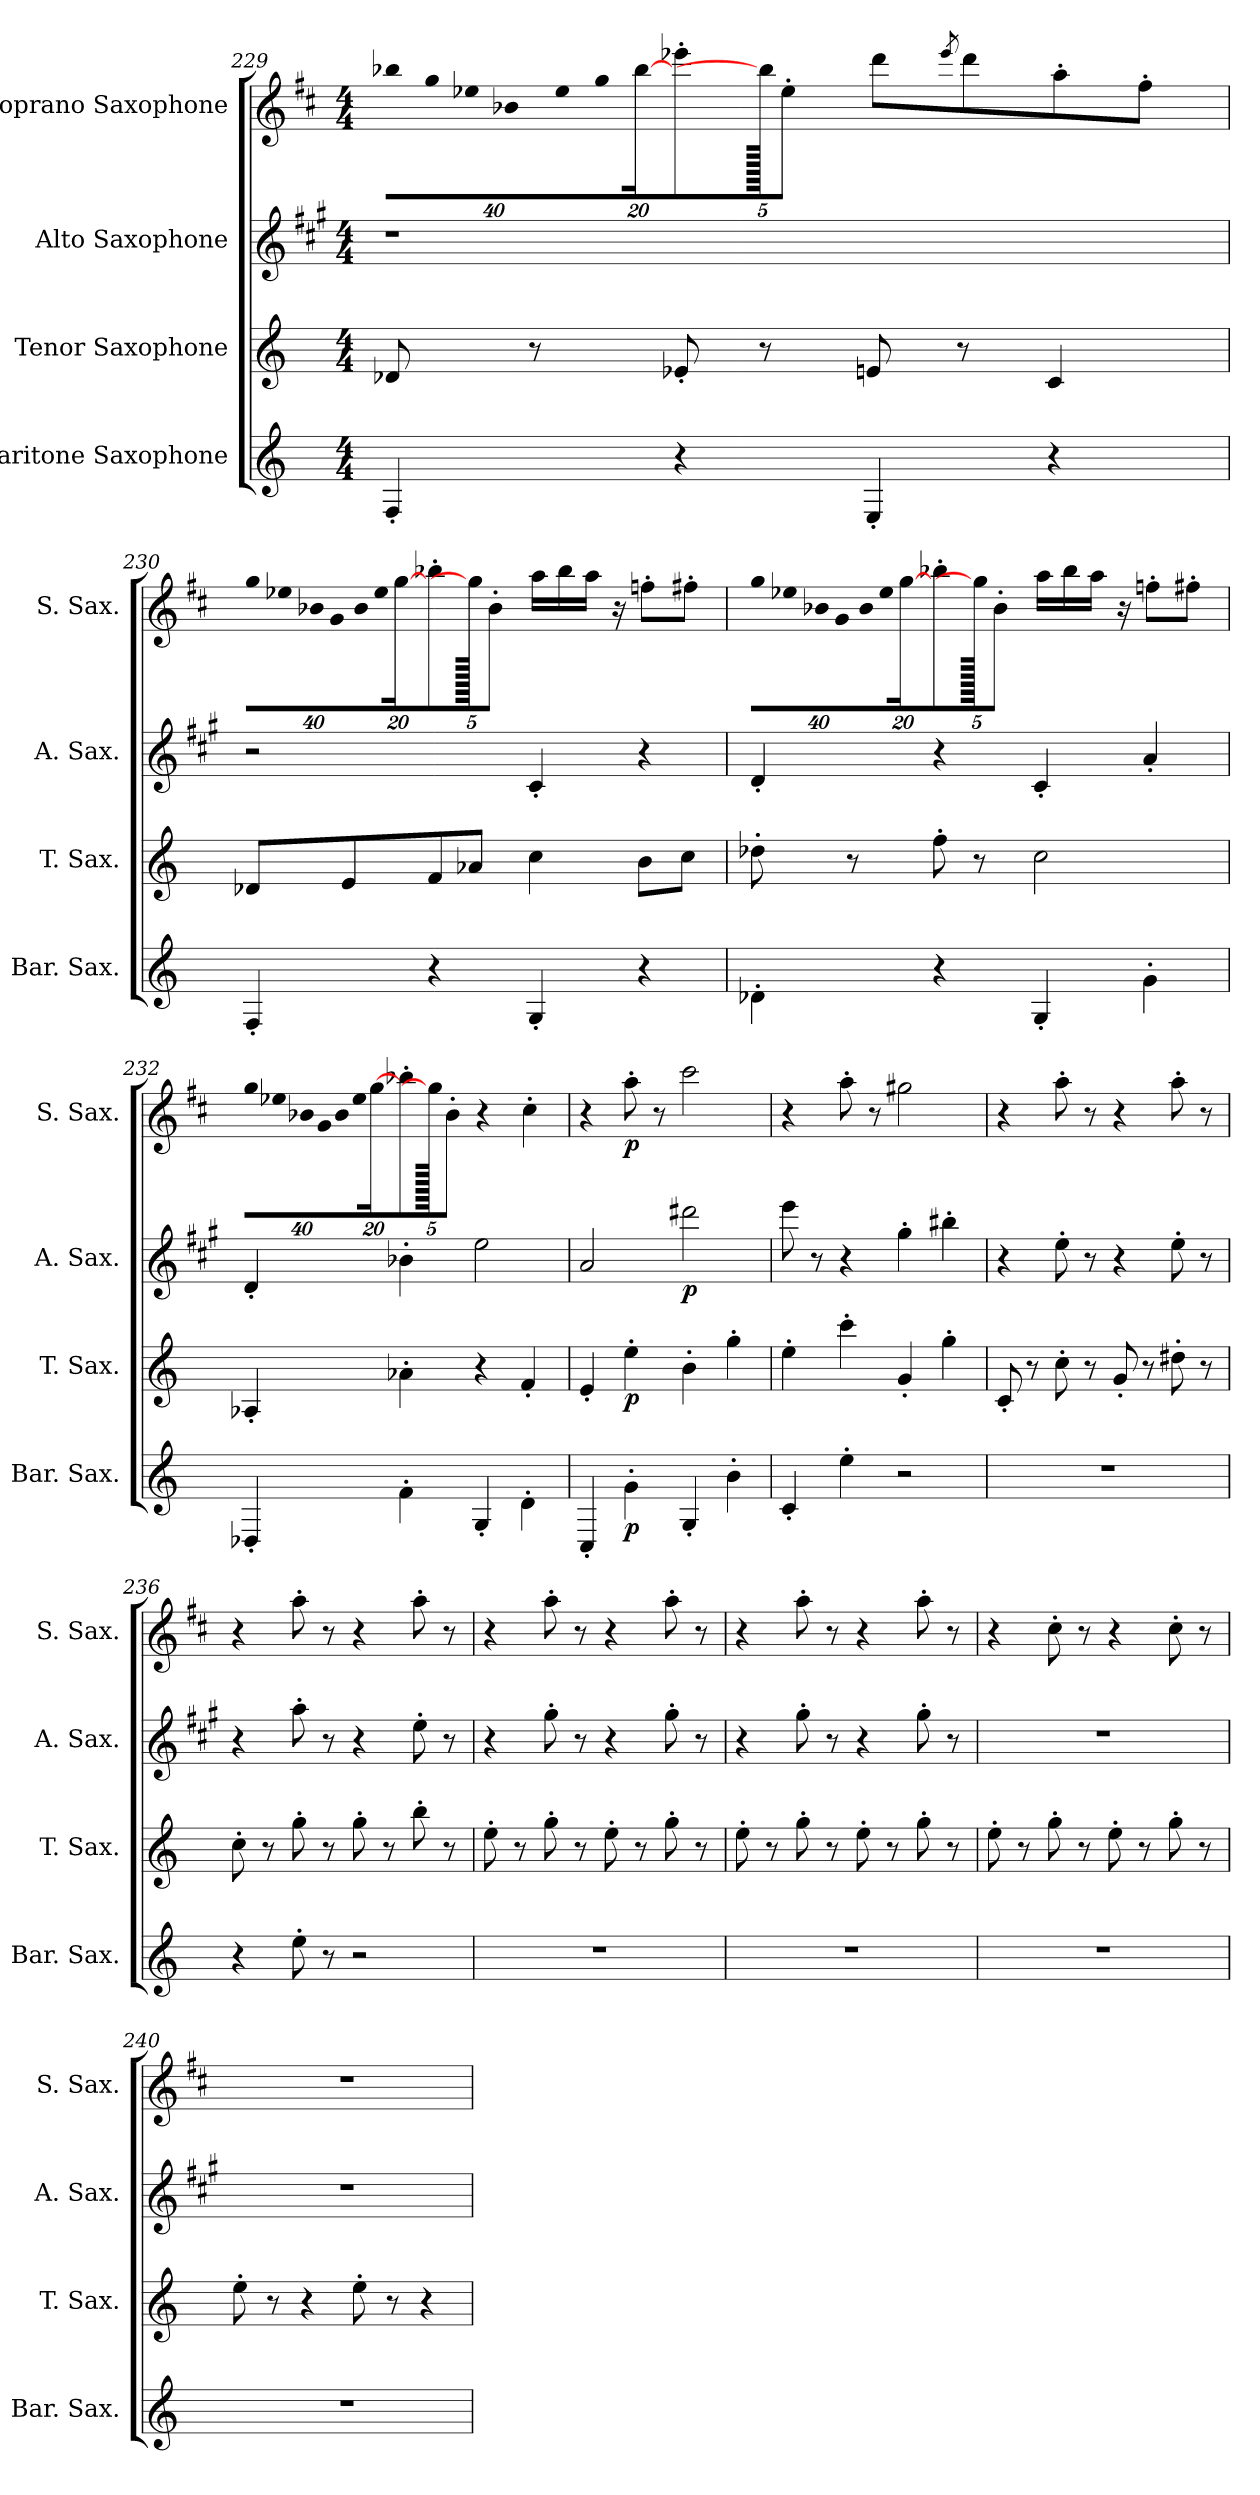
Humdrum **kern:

**kern	**dynam	**kern	**dynam	**kern	**dynam	**kern	**dynam
*part4	*part4	*part3	*part3	*part2	*part2	*part1	*part1
*staff4	*staff4	*staff3	*staff3	*staff2	*staff2	*staff1	*staff1
*I"Baritone Saxophone	*	*I"Tenor Saxophone	*	*I"Alto Saxophone	*	*I"Soprano Saxophone	*
*I'Bar. Sax.	*	*I'T. Sax.	*	*I'A. Sax.	*	*I'S. Sax.	*
!!LO:LB:g=z
*clefG2	*	*clefG2	*	*clefG2	*	*clefG2	*
*ITrd12c21	*	*ITrd8c14	*	*ITrd5c9	*	*ITrd1c2	*
*k[]	*	*k[]	*	*k[]	*	*k[]	*
*M4/4	*	*M4/4	*	*M4/4	*	*M4/4	*
*	*	*	*	*	*	*Xbrackettup	*
=229	=229	=229	=229	=229	=229	=229	=229
!	!	!	!	!	!	!LO:N:vis=16	!
4FF'/	.	8D-X/	.	1r	.	640%23aa-X\LL	.
!	!	!	!	!	!	!LO:N:vis=16	!
.	.	.	.	.	.	640%23ff\	.
!	!	!	!	!	!	!LO:N:vis=16	!
.	.	.	.	.	.	640%23dd-X\	.
!	!	!	!	!	!	!LO:N:vis=16	!
.	.	.	.	.	.	640%23a-X\	.
.	.	8r	.	.	.	.	.
!	!	!	!	!	!	!LO:N:vis=16	!
.	.	.	.	.	.	640%23dd-\	.
!	!	!	!	!	!	!LO:N:vis=16	!
.	.	.	.	.	.	640%23ff\	.
.	.	.	.	.	.	[320%11aa-\JJ	.
4r	.	8E-X'/	.	.	.	8ddd-X'\L	.
.	.	8r	.	.	.	640aa-\JJ]	.
.	.	.	.	.	.	8dd-'\J	.
4EE'/	.	8En/	.	.	.	.	.
.	.	.	.	.	.	8ccc\L	.
.	.	8r	.	.	.	.	.
.	.	.	.	.	.	8qddd-/	.
.	.	.	.	.	.	8ccc\	.
4r	.	4C/	.	.	.	.	.
.	.	.	.	.	.	8gg'\	.
.	.	.	.	.	.	8ee'\J	.
640ryy	.	640ryy	.	640ryy	.	.	.
=230	=230	=230	=230	=230	=230	=230	=230
!	!	!	!	!	!	!LO:N:vis=16	!
4FF'/	.	8D-X/L	.	2r	.	640%23ff\LL	.
!	!	!	!	!	!	!LO:N:vis=16	!
.	.	.	.	.	.	640%23dd-X\	.
!	!	!	!	!	!	!LO:N:vis=16	!
.	.	.	.	.	.	640%23a-X\	.
!	!	!	!	!	!	!LO:N:vis=16	!
.	.	.	.	.	.	640%23f\	.
.	.	8E/	.	.	.	.	.
!	!	!	!	!	!	!LO:N:vis=16	!
.	.	.	.	.	.	640%23a-\	.
!	!	!	!	!	!	!LO:N:vis=16	!
.	.	.	.	.	.	640%23dd-\	.
.	.	.	.	.	.	[320%11ff\JJ	.
4r	.	8F/	.	.	.	8aa-X'\L	.
.	.	8A-X/J	.	.	.	640ff\JJ]	.
.	.	.	.	.	.	8a-'\J	.
4GG'/	.	4c\	.	4E'/	.	.	.
.	.	.	.	.	.	16gg\LL	.
.	.	.	.	.	.	16aa-\	.
.	.	.	.	.	.	16gg\JJ	.
.	.	.	.	.	.	16r	.
4r	.	8B\L	.	4r	.	.	.
.	.	.	.	.	.	8ee-X'\L	.
.	.	8c\J	.	.	.	.	.
.	.	.	.	.	.	8een'\J	.
640ryy	.	640ryy	.	640ryy	.	.	.
!!LO:LB:g=z
=231	=231	=231	=231	=231	=231	=231	=231
!	!	!	!	!	!	!LO:N:vis=16	!
4D-X'\	.	8d-X'\	.	4F'/	.	640%23ff\LL	.
!	!	!	!	!	!	!LO:N:vis=16	!
.	.	.	.	.	.	640%23dd-X\	.
!	!	!	!	!	!	!LO:N:vis=16	!
.	.	.	.	.	.	640%23a-X\	.
!	!	!	!	!	!	!LO:N:vis=16	!
.	.	.	.	.	.	640%23f\	.
.	.	8r	.	.	.	.	.
!	!	!	!	!	!	!LO:N:vis=16	!
.	.	.	.	.	.	640%23a-\	.
!	!	!	!	!	!	!LO:N:vis=16	!
.	.	.	.	.	.	640%23dd-\	.
.	.	.	.	.	.	[320%11ff\JJ	.
4r	.	8f'\	.	4r	.	8aa-X'\L	.
.	.	8r	.	.	.	640ff\JJ]	.
.	.	.	.	.	.	8a-'\J	.
4GG'/	.	2c\	.	4E'/	.	.	.
.	.	.	.	.	.	16gg\LL	.
.	.	.	.	.	.	16aa-\	.
.	.	.	.	.	.	16gg\JJ	.
.	.	.	.	.	.	16r	.
4G'\	.	.	.	4c'/	.	.	.
.	.	.	.	.	.	8ee-X'\L	.
.	.	.	.	.	.	8een'\J	.
640ryy	.	640ryy	.	640ryy	.	.	.
=232	=232	=232	=232	=232	=232	=232	=232
!	!	!	!	!	!	!LO:N:vis=16	!
4DD-X'/	.	4AA-X'/	.	4F'/	.	640%23ff\LL	.
!	!	!	!	!	!	!LO:N:vis=16	!
.	.	.	.	.	.	640%23dd-X\	.
!	!	!	!	!	!	!LO:N:vis=16	!
.	.	.	.	.	.	640%23a-X\	.
!	!	!	!	!	!	!LO:N:vis=16	!
.	.	.	.	.	.	640%23f\	.
!	!	!	!	!	!	!LO:N:vis=16	!
.	.	.	.	.	.	640%23a-\	.
!	!	!	!	!	!	!LO:N:vis=16	!
.	.	.	.	.	.	640%23dd-\	.
.	.	.	.	.	.	[320%11ff\JJ	.
4F'\	.	4A-X'\	.	4d-X'\	.	8aa-X'\L	.
.	.	.	.	.	.	640ff\JJ]	.
.	.	.	.	.	.	8a-'\J	.
4GG'/	.	4r	.	2g\	.	.	.
.	.	.	.	.	.	4r	.
4D'\	.	4F'/	.	.	.	.	.
.	.	.	.	.	.	4b'\	.
640ryy	.	640ryy	.	640ryy	.	.	.
=233	=233	=233	=233	=233	=233	=233	=233
4CC'/	.	4E'/	.	2c/	.	4r	.
!	!LO:DY:b	!	!LO:DY:b	!	!	!	!LO:DY:b
4G'\	p	4e'\	p	.	.	8gg'\	p
.	.	.	.	.	.	8r	.
!	!	!	!	!	!LO:DY:b	!	!
4GG'/	.	4B'\	.	2ff#X\	p	2bb\	.
4B'\	.	4g'\	.	.	.	.	.
=234	=234	=234	=234	=234	=234	=234	=234
4C'/	.	4e'\	.	8gg\	.	4r	.
.	.	.	.	8r	.	.	.
4e'\	.	4cc'\	.	4r	.	8gg'\	.
.	.	.	.	.	.	8r	.
2r	.	4G'/	.	4b'\	.	2ff#X\	.
.	.	4g'\	.	4dd#X'\	.	.	.
!!LO:PB:g=z
=235	=235	=235	=235	=235	=235	=235	=235
1r	.	8C'/	.	4r	.	4r	.
.	.	8r	.	.	.	.	.
.	.	8c'\	.	8g'\	.	8gg'\	.
.	.	8r	.	8r	.	8r	.
.	.	8G'/	.	4r	.	4r	.
.	.	8r	.	.	.	.	.
.	.	8d#X'\	.	8g'\	.	8gg'\	.
.	.	8r	.	8r	.	8r	.
=236	=236	=236	=236	=236	=236	=236	=236
4r	.	8c'\	.	4r	.	4r	.
.	.	8r	.	.	.	.	.
8e'\	.	8g'\	.	8cc'\	.	8gg'\	.
8r	.	8r	.	8r	.	8r	.
2r	.	8g'\	.	4r	.	4r	.
.	.	8r	.	.	.	.	.
.	.	8b'\	.	8g'\	.	8gg'\	.
.	.	8r	.	8r	.	8r	.
=237	=237	=237	=237	=237	=237	=237	=237
1r	.	8e'\	.	4r	.	4r	.
.	.	8r	.	.	.	.	.
.	.	8g'\	.	8b'\	.	8gg'\	.
.	.	8r	.	8r	.	8r	.
.	.	8e'\	.	4r	.	4r	.
.	.	8r	.	.	.	.	.
.	.	8g'\	.	8b'\	.	8gg'\	.
.	.	8r	.	8r	.	8r	.
=238	=238	=238	=238	=238	=238	=238	=238
1r	.	8e'\	.	4r	.	4r	.
.	.	8r	.	.	.	.	.
.	.	8g'\	.	8b'\	.	8gg'\	.
.	.	8r	.	8r	.	8r	.
.	.	8e'\	.	4r	.	4r	.
.	.	8r	.	.	.	.	.
.	.	8g'\	.	8b'\	.	8gg'\	.
.	.	8r	.	8r	.	8r	.
=239	=239	=239	=239	=239	=239	=239	=239
1r	.	8e'\	.	1r	.	4r	.
.	.	8r	.	.	.	.	.
.	.	8g'\	.	.	.	8b'\	.
.	.	8r	.	.	.	8r	.
.	.	8e'\	.	.	.	4r	.
.	.	8r	.	.	.	.	.
.	.	8g'\	.	.	.	8b'\	.
.	.	8r	.	.	.	8r	.
!!LO:LB:g=z
=240	=240	=240	=240	=240	=240	=240	=240
1r	.	8e'\	.	1r	.	1r	.
.	.	8r	.	.	.	.	.
.	.	4r	.	.	.	.	.
.	.	8e'\	.	.	.	.	.
.	.	8r	.	.	.	.	.
.	.	4r	.	.	.	.	.
=	=	=	=	=	=	=	=
*-	*-	*-	*-	*-	*-	*-	*-
